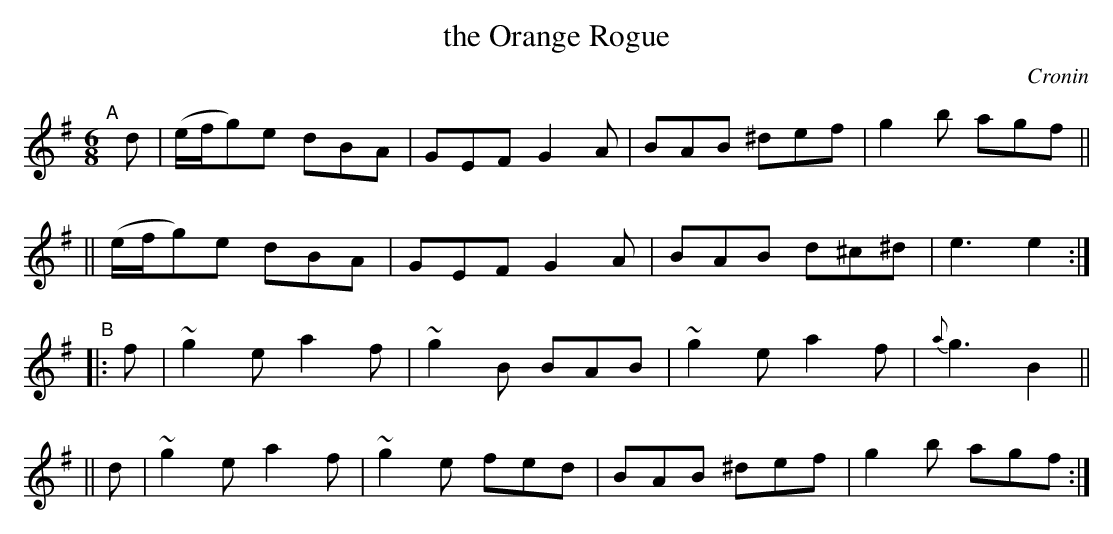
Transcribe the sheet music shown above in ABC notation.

X:1
T: the Orange Rogue
O: Cronin
M: 6/8
L: 1/8
K: Em
"^A"[|] d \
|  (e/f/g)e dBA | GEF G2A | BAB ^def | g2b agf ||
|| (e/f/g)e dBA | GEF G2A | BAB d^c^d | e3 e2 :|
"^B"\
|: f | ~g2e a2f | ~g2B BAB | ~g2e a2f | {a}g3 B2 ||
|| d | ~g2e a2f | ~g2e fed | BAB ^def | g2b agf :|
